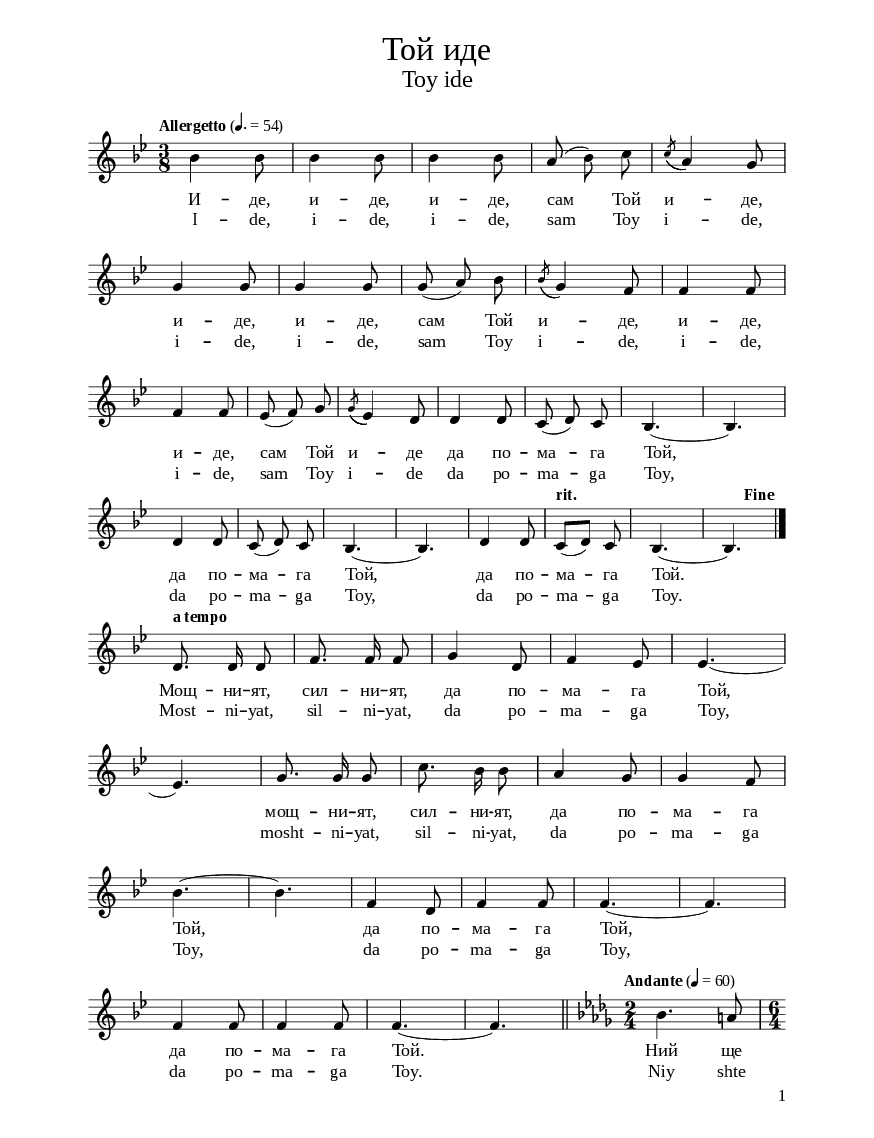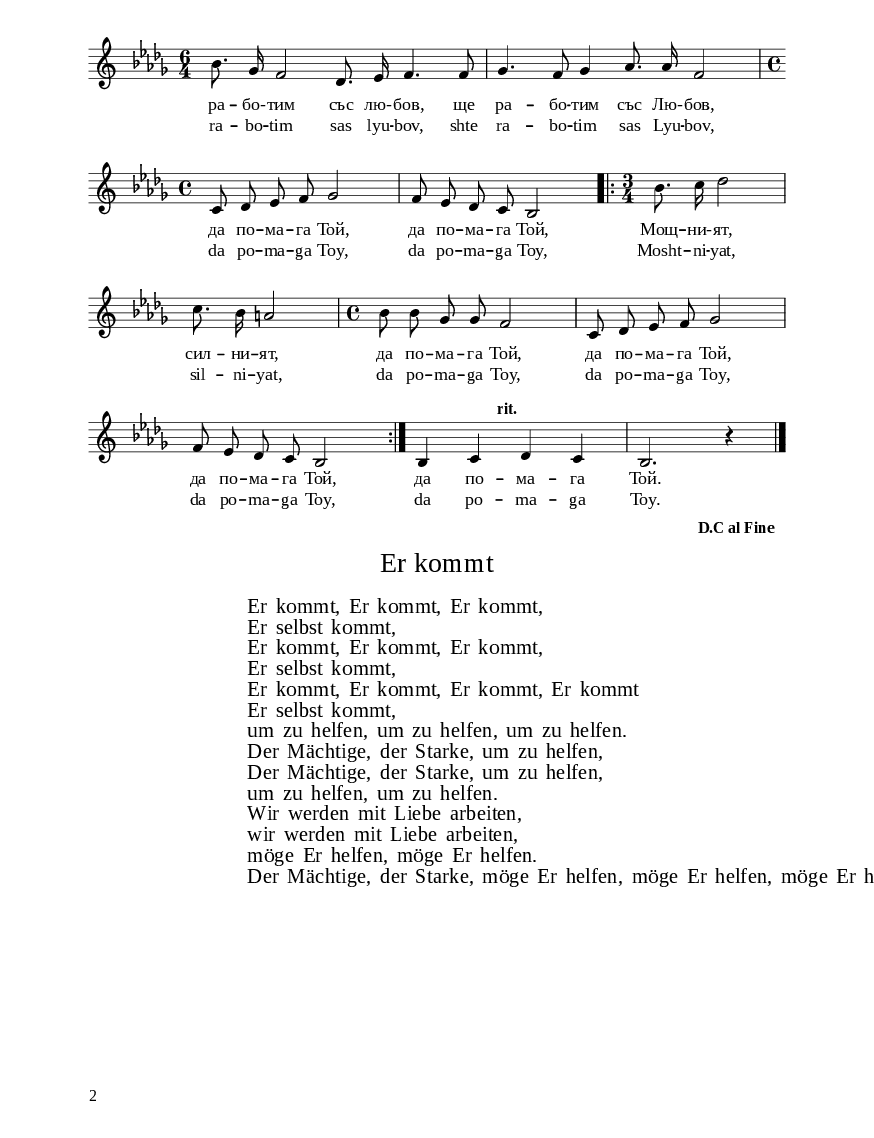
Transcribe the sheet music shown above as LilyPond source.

\version "2.24.0"

% include paper part and global functions
\include "include/globals.ily"

\bookpart {
  \label #'ref114
  \tocItem \markup "Той иде – Toy ide"
  \include "include/bookpart-paper.ily"
  \score {
    \include "include/score-layout.ily"


    \new Voice \absolute {
      \clef treble
      \key bes \major
      \time 3/8
      \tempoFunc "Allergetto" 4. "54"
      \autoBeamOff

      bes'4 bes'8 | bes'4 bes'8 |  bes'4 bes'8 |  a'8 ( bes'8 )  c''8 \noBeam | \acciaccatura { c''8 ( } a'4 ) g'8 | \break

      g'4 g'8 | g'4 g'8 | g'8 ( a'8 ) bes'8 \noBeam|  \acciaccatura { bes'8 ( } g'4 ) f'8 | f'4 f'8 | \break


      f'4 f'8 | es'8 ( f'8 ) g'8 \noBeam | \acciaccatura { g'8 ( } es'4 ) d'8 |  d'4 d'8 | c'8 ( d'8 ) c'8 \noBeam | bes4. ~ | bes4. \break


      | d'4 d'8 | c'8 ( d'8 ) c'8 \noBeam | bes4. ~ | bes4. |  d'4 d'8 | \tempo "rit." c'8 [( d'8 )] \noBeam c'8 | bes4. ~ |
      \tempo "     Fine" bes4. \bar "|." \break

       \tempo "a tempo" d'8. \noBeam d'16 \noBeam d'8 |  f'8.\noBeam f'16 \noBeam f'8 | g'4 d'8 | f'4 es'8 |  es'4. ~ | \break

      es'4. | g'8.\noBeam g'16 \noBeam g'8 | c''8. \noBeam bes'16 \noBeam  bes'8 | a'4 g'8 | g'4 f'8 | \break

      bes'4. ~ | bes'4. | f'4 d'8 | f'4 f'8 | f'4. ~ | f'4. |  \break

      f'4 f'8 |f'4  f'8 | f'4. ~ |  f'4. \bar "||" \key bes \minor \time 2/4 |

      \tempoFunc "Andante" 4 "60"
      
      bes'4. a'8 | \break

      \time 6/4 \autoBeamOff bes'8. ges'16 f'2 des'8. es'16 f'4. f'8 |  ges'4. f'8 ges'4 as'8. as'16 f'2 |  \break

      \time 4/4  c'8 des'8 es'8 f'8 ges'2 | f'8 es'8 des'8 c'8 bes2 | \time 3/4  \repeat volta 2 {
        bes'8. c''16 des''2 | \break

        c''8. bes'16 a'2 | \time 4/4  bes'8 bes'8 ges'8 ges'8 f'2 | c'8 des'8 es'8 f'8 ges'2 | \break

        f'8 es'8 des'8 c'8 bes2
      } bes4 \tempo "       rit." c'4 des'4 c'4 | bes2. r4
      \bar "|."
    }

    \addlyrics {
      И  --  де,   и
      --  де,   и  --  де,   сам   Той   и -- де,   и  --  де,   и  --  де,
      сам   Той   и -- де,   и  --  де,   и  --  де,   сам   Той  и -- де   да
      по  --  ма  --  га   Той,   да   по  --  ма  --  га   Той,   да
      по  --  ма  --  га   Той.   Мощ  --  ни  --  ят,   сил  --  ни  --
      ят,   да   по  --  ма  --  га   Той, мощ  --  ни  --  ят,
      сил  --  ни  --  ят,   да   по  --  ма  --  га   Той,   да   по  --
      ма  --  га   Той,   да   по  --  ма  --  га   Той.   Ний   ще   ра
      --  "бо-"  --  тим   със   "лю-"  --  бов,   ще   ра  --  бо  --  тим
      със   "Лю-"  --  бов,   да   по  --  ма  --  га   Той,   да   по  --
      ма  --  га    Той,   Мощ  --  "ни-"  --  ят,   сил  --  ни  --
      ят,   да   по  --  ма  --  га   Той,   да   по  --  ма  --  га
      Той,   да   по  --  ма  --  га   Той,   да   по  --  ма  --  га
      Той.
    }
    \addlyrics {
      I --  de,  i --
      de,  i --  de,  sam Toy i -- de,  i --  de,  i --  de,  sam Toy i -- de,  i
      --  de,  i --  de,  sam Toy i -- de da po -- ma -- ga  Toy,  da po -- ma
      -- ga  Toy,  da po -- ma -- ga  Toy.  Most -- ni --  yat,  sil -- ni
      --  yat,  da po -- ma -- ga  Toy,  mosht -- ni --  yat,  sil -- ni
      --  yat,  da po -- ma -- ga  Toy,  da po -- ma -- ga  Toy,  da po --
      ma -- ga  Toy.  Niy shte ra -- bo -- tim sas lyu --  bov,  shte ra
      -- bo -- tim sas Lyu --  bov,  da po -- ma -- ga  Toy,  da po -- ma
      -- ga  Toy,  Mosht -- ni --  yat,  sil -- ni --  yat,  da po -- ma
      -- ga  Toy,  da po -- ma -- ga  Toy,  da po -- ma -- ga  Toy,  da po
      -- ma -- ga  Toy.
    }

      \header {
      title = \titleFunc "Той иде" "Toy ide"
    }

    \midi{}
  } % score


\markup \dc-one "D.C al Fine"

  

  % include foreign translation(s) of the song

  
  \version "2.24.0"

\markup \fill-line { \fontsize #deTitleFontSize "Er kommt" }
\markup \null
\markup \null
\markup \fontsize #deCoupletFontSize {
  \hspace #14
  \override #`(baseline-skip . ,deCoupletBaselineSkip)

  \column {

    \line { " " Er kommt, Er kommt, Er kommt, }

    \line { " " Er selbst kommt,  }

    \line { " "Er kommt, Er kommt, Er kommt,  }

    \line { " "Er selbst kommt,  }

    \line { " "Er kommt, Er kommt, Er kommt, Er kommt }

    \line { " " Er selbst kommt,}

    \line { " " um zu helfen, um zu helfen, um zu helfen.  }

    \line { " " Der Mächtige, der Starke, um zu helfen,  }

    \line { " " Der Mächtige, der Starke, um zu helfen,  }

    \line { " " um zu helfen, um zu helfen.  }

    \line { " "Wir werden mit Liebe arbeiten,  }

    \line { " "  wir werden mit Liebe arbeiten,  }

    \line { " "möge Er helfen, möge Er helfen. }
        \line { " "Der Mächtige, der Starke, möge Er helfen, möge Er helfen,  möge Er helfen. }

  }
}


} % bookpart
